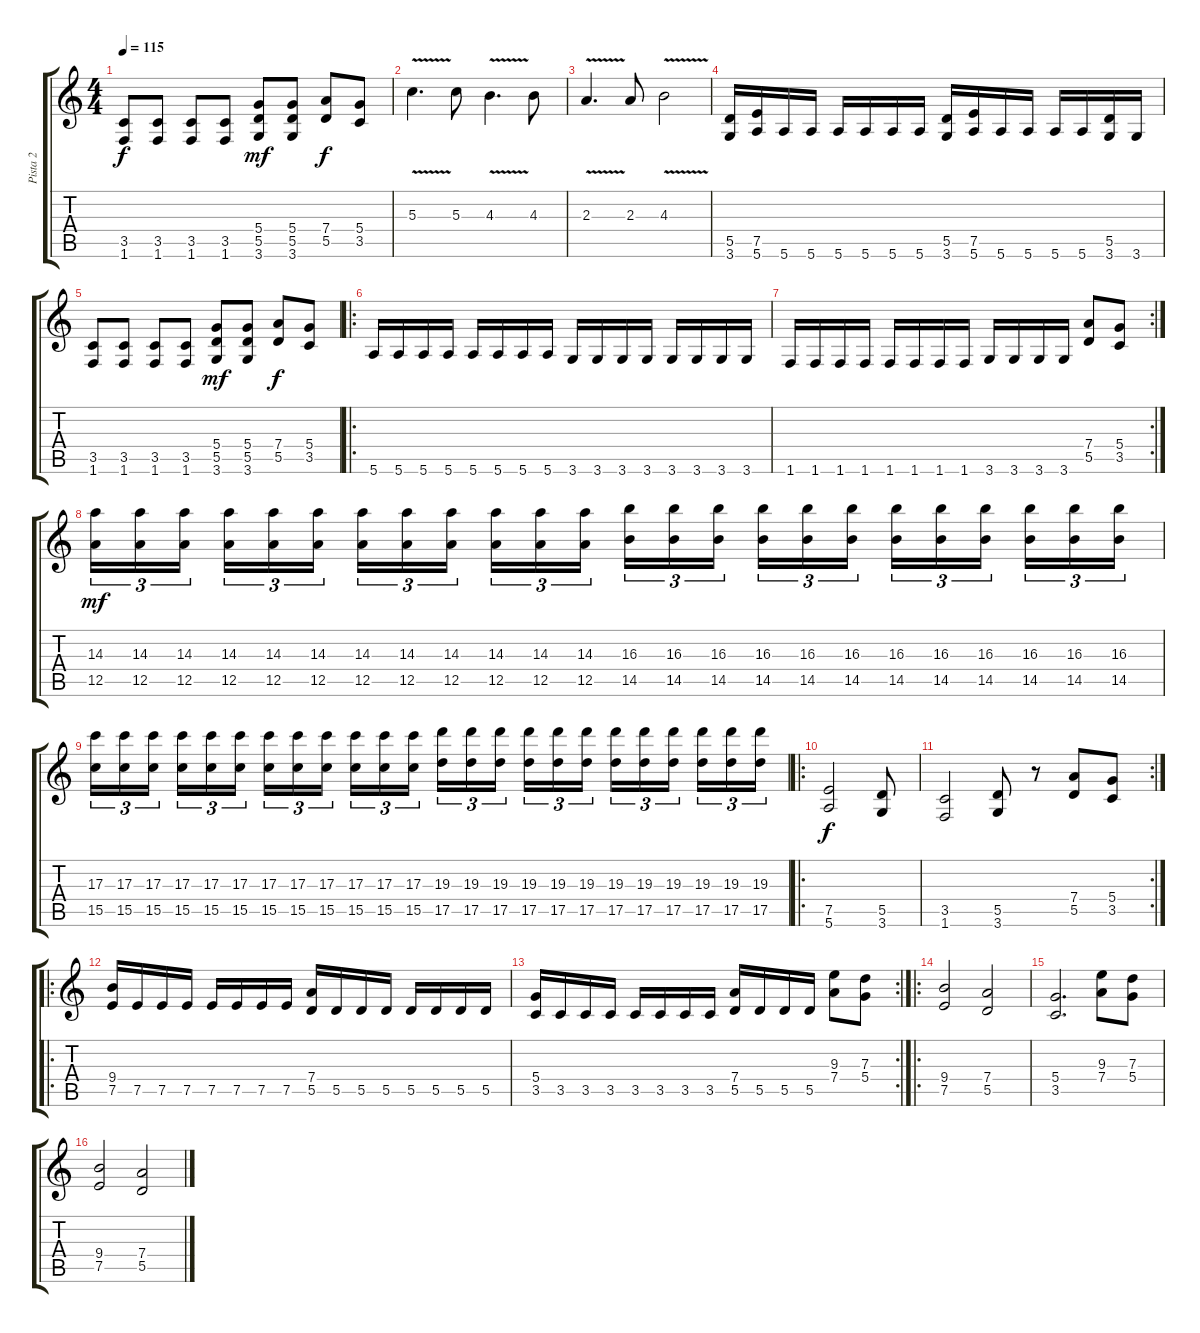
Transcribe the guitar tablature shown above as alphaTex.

\track ("Pista 2" "Pista 2") {instrument distortionguitar}
\staff {score tabs}
\tuning (E4 B3 G3 D3 A2 E2) {hide}
\ts (4 4)
\tempo 115
\clef g2
\ks c
(3.5 1.6).8{dy f} (3.5 1.6).8 (3.5 1.6).8 (3.5 1.6).8 (5.4 5.5 3.6).8{dy mf} (5.4 5.5 3.6).8 (7.4 5.5).8{dy f} (5.4 3.5).8 |
5.3{v}.4{d} 5.3.8 4.3{v}.4{d} 4.3.8 |
2.3{v}.4{d} 2.3.8 4.3{v}.2 |
(5.5 3.6).16 (7.5 5.6).16 5.6.16 5.6.16 5.6.16 5.6.16 5.6.16 5.6.16 (5.5 3.6).16 (7.5 5.6).16 5.6.16 5.6.16 5.6.16 5.6.16 (5.5 3.6).16 3.6.16 |
(3.5 1.6).8 (3.5 1.6).8 (3.5 1.6).8 (3.5 1.6).8 (5.4 5.5 3.6).8{dy mf} (5.4 5.5 3.6).8 (7.4 5.5).8{dy f} (5.4 3.5).8 |
\ro
5.6.16 5.6.16 5.6.16 5.6.16 5.6.16 5.6.16 5.6.16 5.6.16 3.6.16 3.6.16 3.6.16 3.6.16 3.6.16 3.6.16 3.6.16 3.6.16 |
\rc 2
1.6.16 1.6.16 1.6.16 1.6.16 1.6.16 1.6.16 1.6.16 1.6.16 3.6.16 3.6.16 3.6.16 3.6.16 (7.4 5.5).8 (5.4 3.5).8 |
(14.3 12.5).16{tu (3 2) dy mf} (14.3 12.5).16{tu (3 2)} (14.3 12.5).16{tu (3 2) beam splitsecondary} (14.3 12.5).16{tu (3 2)} (14.3 12.5).16{tu (3 2)} (14.3 12.5).16{tu (3 2)} (14.3 12.5).16{tu (3 2)} (14.3 12.5).16{tu (3 2)} (14.3 12.5).16{tu (3 2) beam splitsecondary} (14.3 12.5).16{tu (3 2)} (14.3 12.5).16{tu (3 2)} (14.3 12.5).16{tu (3 2)} (16.3 14.5).16{tu (3 2)} (16.3 14.5).16{tu (3 2)} (16.3 14.5).16{tu (3 2) beam splitsecondary} (16.3 14.5).16{tu (3 2)} (16.3 14.5).16{tu (3 2)} (16.3 14.5).16{tu (3 2)} (16.3 14.5).16{tu (3 2)} (16.3 14.5).16{tu (3 2)} (16.3 14.5).16{tu (3 2) beam splitsecondary} (16.3 14.5).16{tu (3 2)} (16.3 14.5).16{tu (3 2)} (16.3 14.5).16{tu (3 2)} |
(17.3 15.5).16{tu (3 2)} (17.3 15.5).16{tu (3 2)} (17.3 15.5).16{tu (3 2) beam splitsecondary} (17.3 15.5).16{tu (3 2)} (17.3 15.5).16{tu (3 2)} (17.3 15.5).16{tu (3 2)} (17.3 15.5).16{tu (3 2)} (17.3 15.5).16{tu (3 2)} (17.3 15.5).16{tu (3 2) beam splitsecondary} (17.3 15.5).16{tu (3 2)} (17.3 15.5).16{tu (3 2)} (17.3 15.5).16{tu (3 2)} (19.3 17.5).16{tu (3 2)} (19.3 17.5).16{tu (3 2)} (19.3 17.5).16{tu (3 2) beam splitsecondary} (19.3 17.5).16{tu (3 2)} (19.3 17.5).16{tu (3 2)} (19.3 17.5).16{tu (3 2)} (19.3 17.5).16{tu (3 2)} (19.3 17.5).16{tu (3 2)} (19.3 17.5).16{tu (3 2) beam splitsecondary} (19.3 17.5).16{tu (3 2)} (19.3 17.5).16{tu (3 2)} (19.3 17.5).16{tu (3 2)} |
\ro
(7.5 5.6).2{dy f} (5.5 3.6).8 |
\rc 2
(3.5 1.6).2 (5.5 3.6).8 r.8 (7.4 5.5).8 (5.4 3.5).8 |
\ro
(9.4 7.5).16 7.5.16 7.5.16 7.5.16 7.5.16 7.5.16 7.5.16 7.5.16 (7.4 5.5).16 5.5.16 5.5.16 5.5.16 5.5.16 5.5.16 5.5.16 5.5.16 |
\rc 2
(5.4 3.5).16 3.5.16 3.5.16 3.5.16 3.5.16 3.5.16 3.5.16 3.5.16 (7.4 5.5).16 5.5.16 5.5.16 5.5.16 (9.3 7.4).8 (7.3 5.4).8 |
\ro
(9.4 7.5).2 (7.4 5.5).2 |
(5.4 3.5).2{d} (9.3 7.4).8 (7.3 5.4).8 |
(9.4 7.5).2 (7.4 5.5).2
